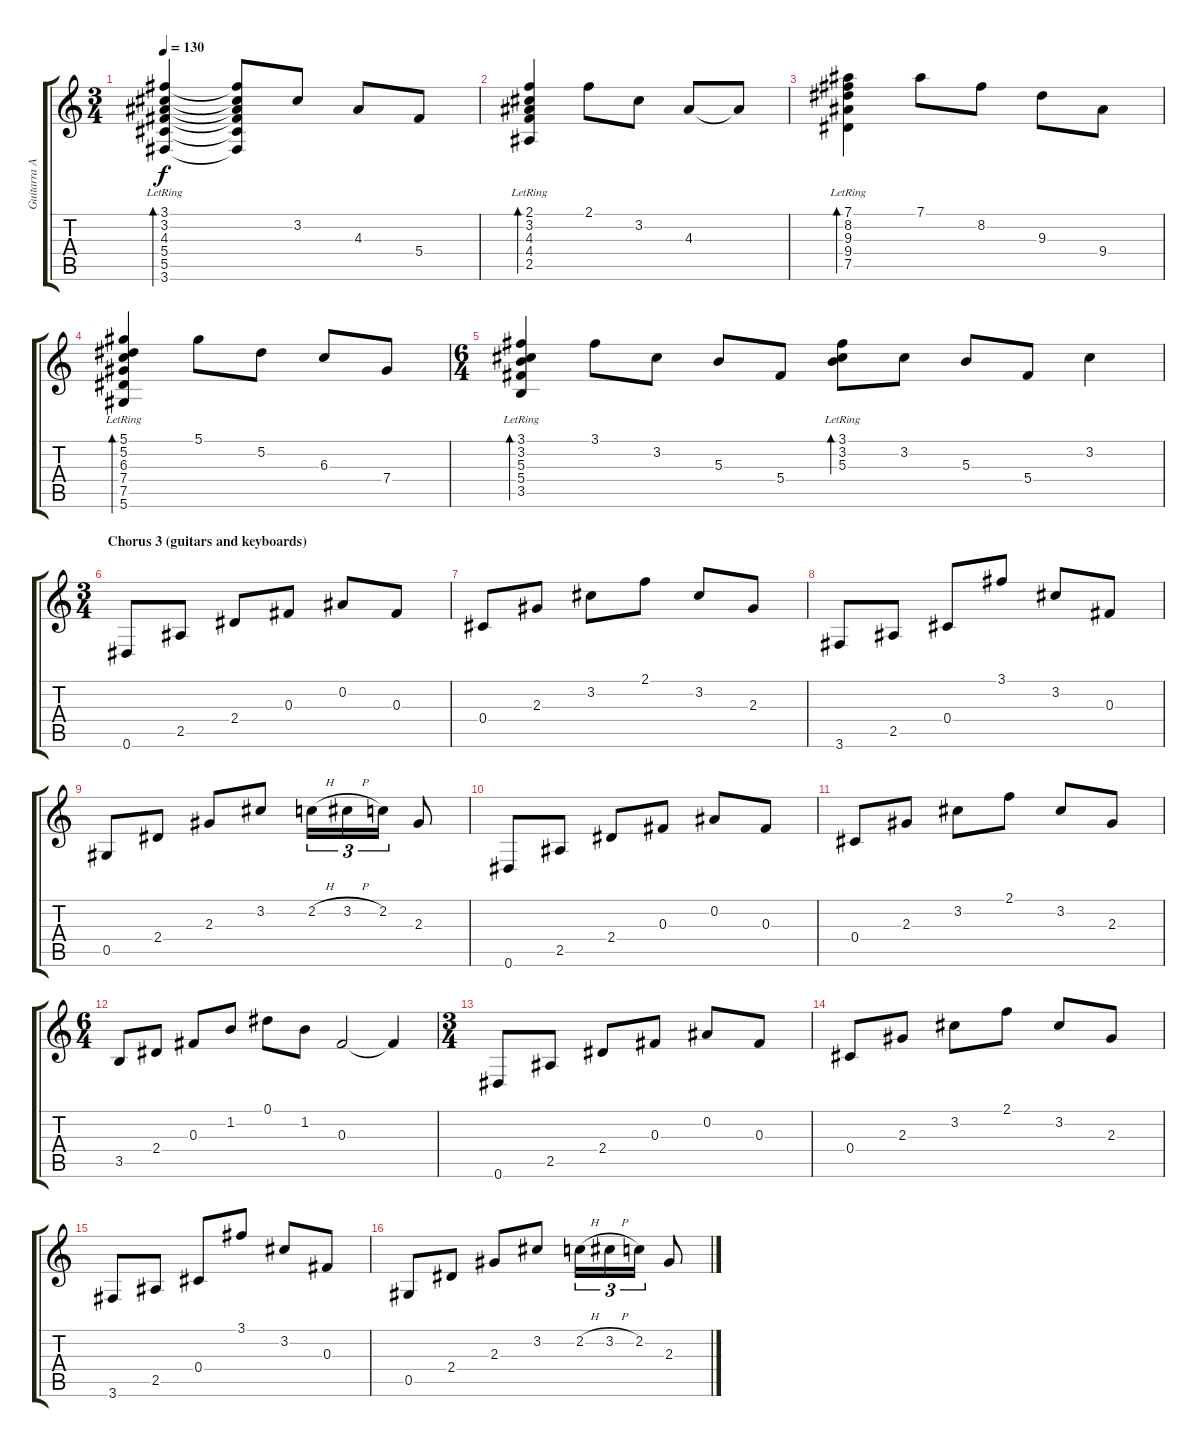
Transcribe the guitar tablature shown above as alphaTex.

\track ("Guitarra Acustica (Ritmica)" "Guitarra A") {instrument acousticguitarnylon}
\staff {score tabs}
\tuning (Eb4 Bb3 Gb3 Db3 Ab2 Eb2) {hide}
\ts (3 4)
\tempo 130
\clef g2
\ks c
(3.1{lr} 3.2{lr} 4.3{lr} 5.4{lr} 5.5{lr} 3.6{lr}).4{bd 120 dy f} (3.1{t} 3.2{t} 4.3{t} 5.4{t} 5.5{t} 3.6{t}).8 3.2.8 4.3.8 5.4.8 |
(2.1{lr} 3.2{lr} 4.3{lr} 4.4{lr} 2.5{lr}).4{bd 120} 2.1.8 3.2.8 4.3.8 4.3{t}.8 |
(7.1{lr} 8.2{lr} 9.3{lr} 9.4{lr} 7.5{lr}).4{bd 120} 7.1.8 8.2.8 9.3.8 9.4.8 |
(5.1{lr} 5.2{lr} 6.3{lr} 7.4{lr} 7.5{lr} 5.6{lr}).4{bd 120} 5.1.8 5.2.8 6.3.8 7.4.8 |
\ts (6 4)
(3.1{lr} 3.2{lr} 5.3{lr} 5.4{lr} 3.5{lr}).4{bd 120} 3.1.8 3.2.8 5.3.8 5.4.8 (3.1{lr} 3.2{lr} 5.3{lr}).8{bd 240} 3.2.8 5.3.8 5.4.8 3.2.4 |
\ts (3 4)
\section ("" "Chorus 3 (guitars and keyboards)")
0.6.8 2.5.8 2.4.8 0.3.8 0.2.8 0.3.8 |
0.4.8 2.3.8 3.2.8 2.1.8 3.2.8 2.3.8 |
3.6.8 2.5.8 0.4.8 3.1.8 3.2.8 0.3.8 |
0.5.8 2.4.8 2.3.8 3.2.8 2.2{h}.16{tu (3 2)} 3.2{h}.16{tu (3 2)} 2.2.16{tu (3 2)} 2.3.8 |
0.6.8 2.5.8 2.4.8 0.3.8 0.2.8 0.3.8 |
0.4.8 2.3.8 3.2.8 2.1.8 3.2.8 2.3.8 |
\ts (6 4)
3.5.8 2.4.8 0.3.8 1.2.8 0.1.8 1.2.8 0.3.2 0.3{t}.4 |
\ts (3 4)
0.6.8 2.5.8 2.4.8 0.3.8 0.2.8 0.3.8 |
0.4.8 2.3.8 3.2.8 2.1.8 3.2.8 2.3.8 |
3.6.8 2.5.8 0.4.8 3.1.8 3.2.8 0.3.8 |
0.5.8 2.4.8 2.3.8 3.2.8 2.2{h}.16{tu (3 2)} 3.2{h}.16{tu (3 2)} 2.2.16{tu (3 2)} 2.3.8
